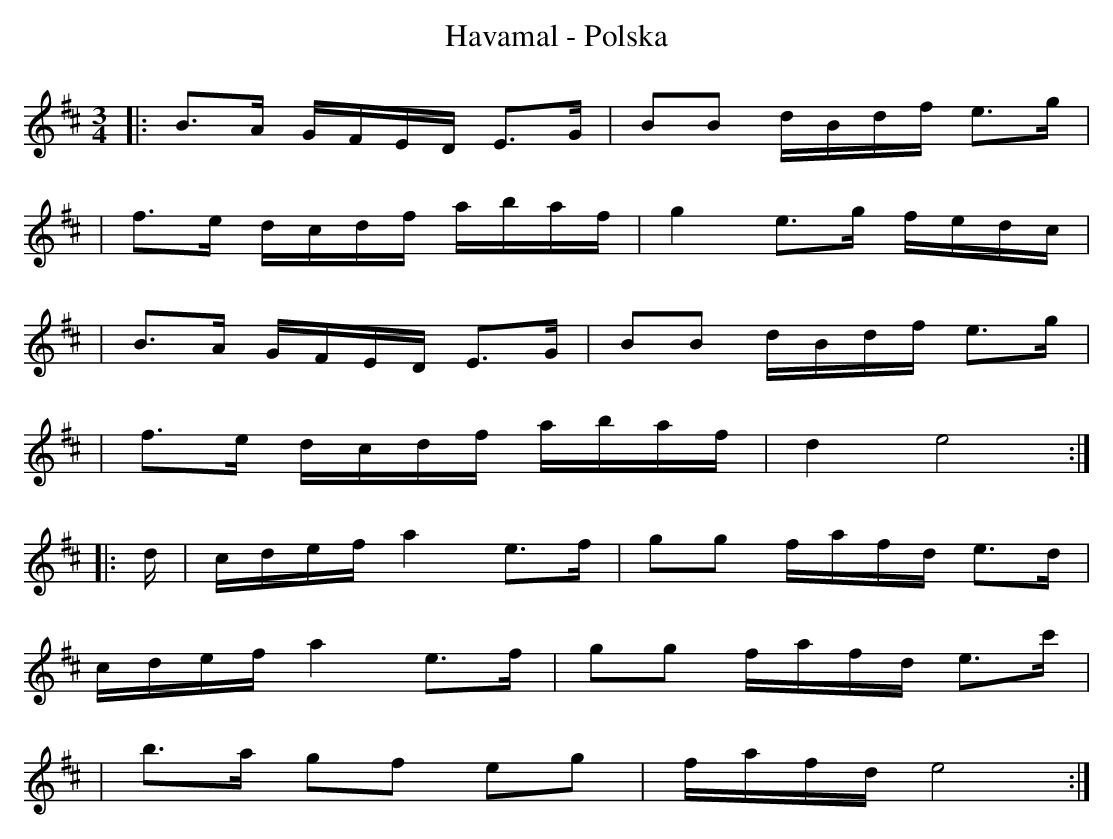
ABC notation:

X:1
T: Havamal - Polska
M:3/4
L:1/16
K:E dorian
|: B3A GFED E3G | B2B2 dBdf e3g |
| f3e dcdf abaf | g4 e3g fedc |
| B3A GFED E3G | B2B2 dBdf e3g |
| f3e dcdf abaf | d4 e8 :|
|: d | cdef a4 e3f | g2g2 fafd e3d |
cdef a4 e3f | g2g2 fafd e3c' |
| b3a g2f2 e2g2 | fafd e8 :|
